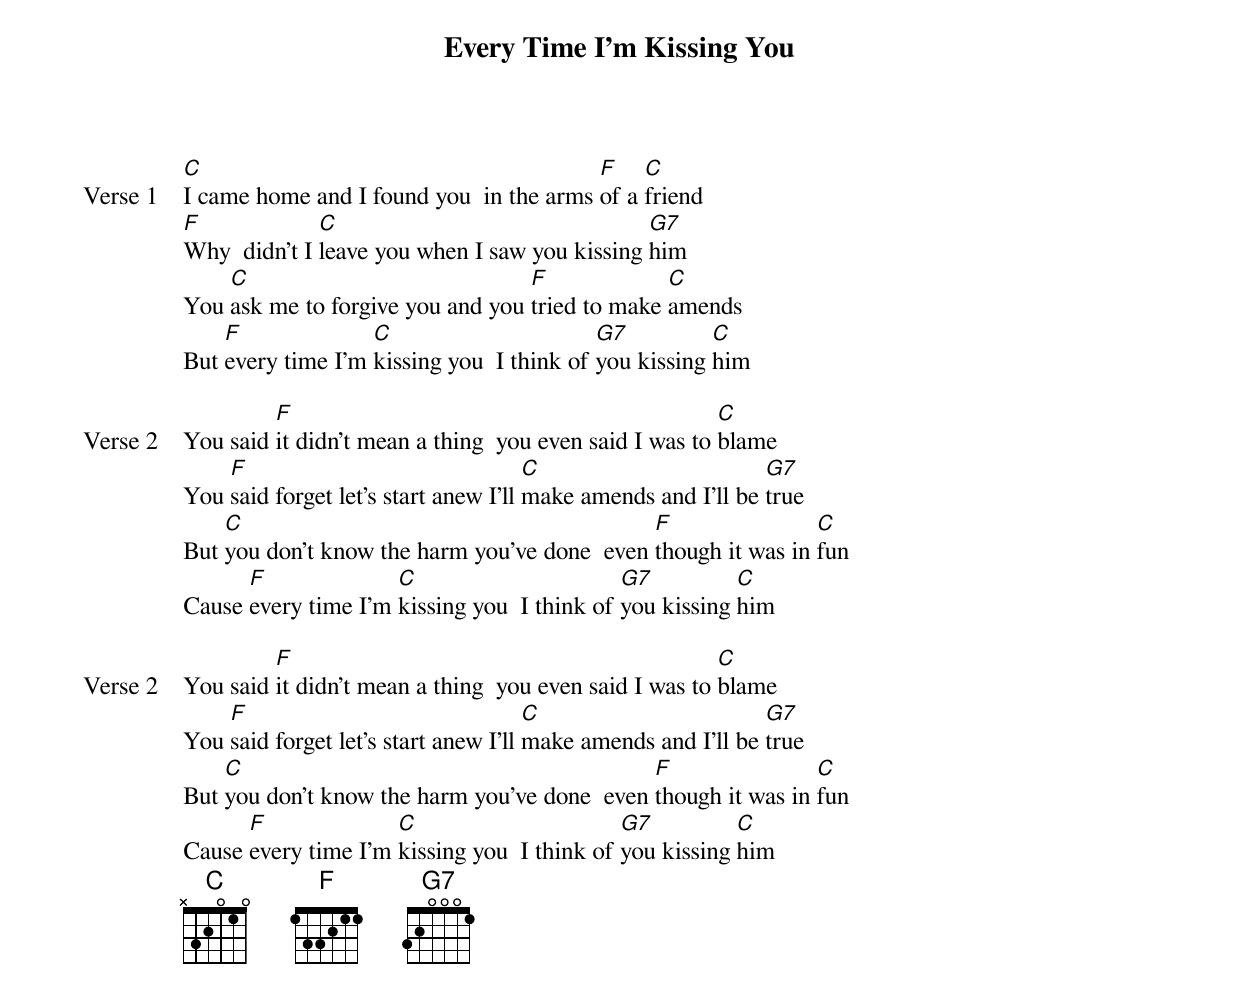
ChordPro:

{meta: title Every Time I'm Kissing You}
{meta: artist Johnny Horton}
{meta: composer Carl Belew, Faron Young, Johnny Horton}
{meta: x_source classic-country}
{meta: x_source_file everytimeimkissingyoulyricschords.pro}
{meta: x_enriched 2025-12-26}

{start_of_verse: Verse 1}
[C]I came home and I found you  in the arms [F]of a [C]friend
[F]Why  didn't I [C]leave you when I saw you kissing [G7]him
You [C]ask me to forgive you and you [F]tried to make [C]amends
But [F]every time I'm [C]kissing you  I think of [G7]you kissing [C]him
{end_of_verse}

{start_of_verse: Verse 2}
You said [F]it didn't mean a thing  you even said I was to [C]blame
You [F]said forget let's start anew I'll [C]make amends and I'll be [G7]true
But [C]you don't know the harm you've done  even [F]though it was in [C]fun
Cause [F]every time I'm [C]kissing you  I think of [G7]you kissing [C]him
{end_of_verse}

{start_of_verse: Verse 2}
You said [F]it didn't mean a thing  you even said I was to [C]blame
You [F]said forget let's start anew I'll [C]make amends and I'll be [G7]true
But [C]you don't know the harm you've done  even [F]though it was in [C]fun
Cause [F]every time I'm [C]kissing you  I think of [G7]you kissing [C]him
{end_of_verse}
